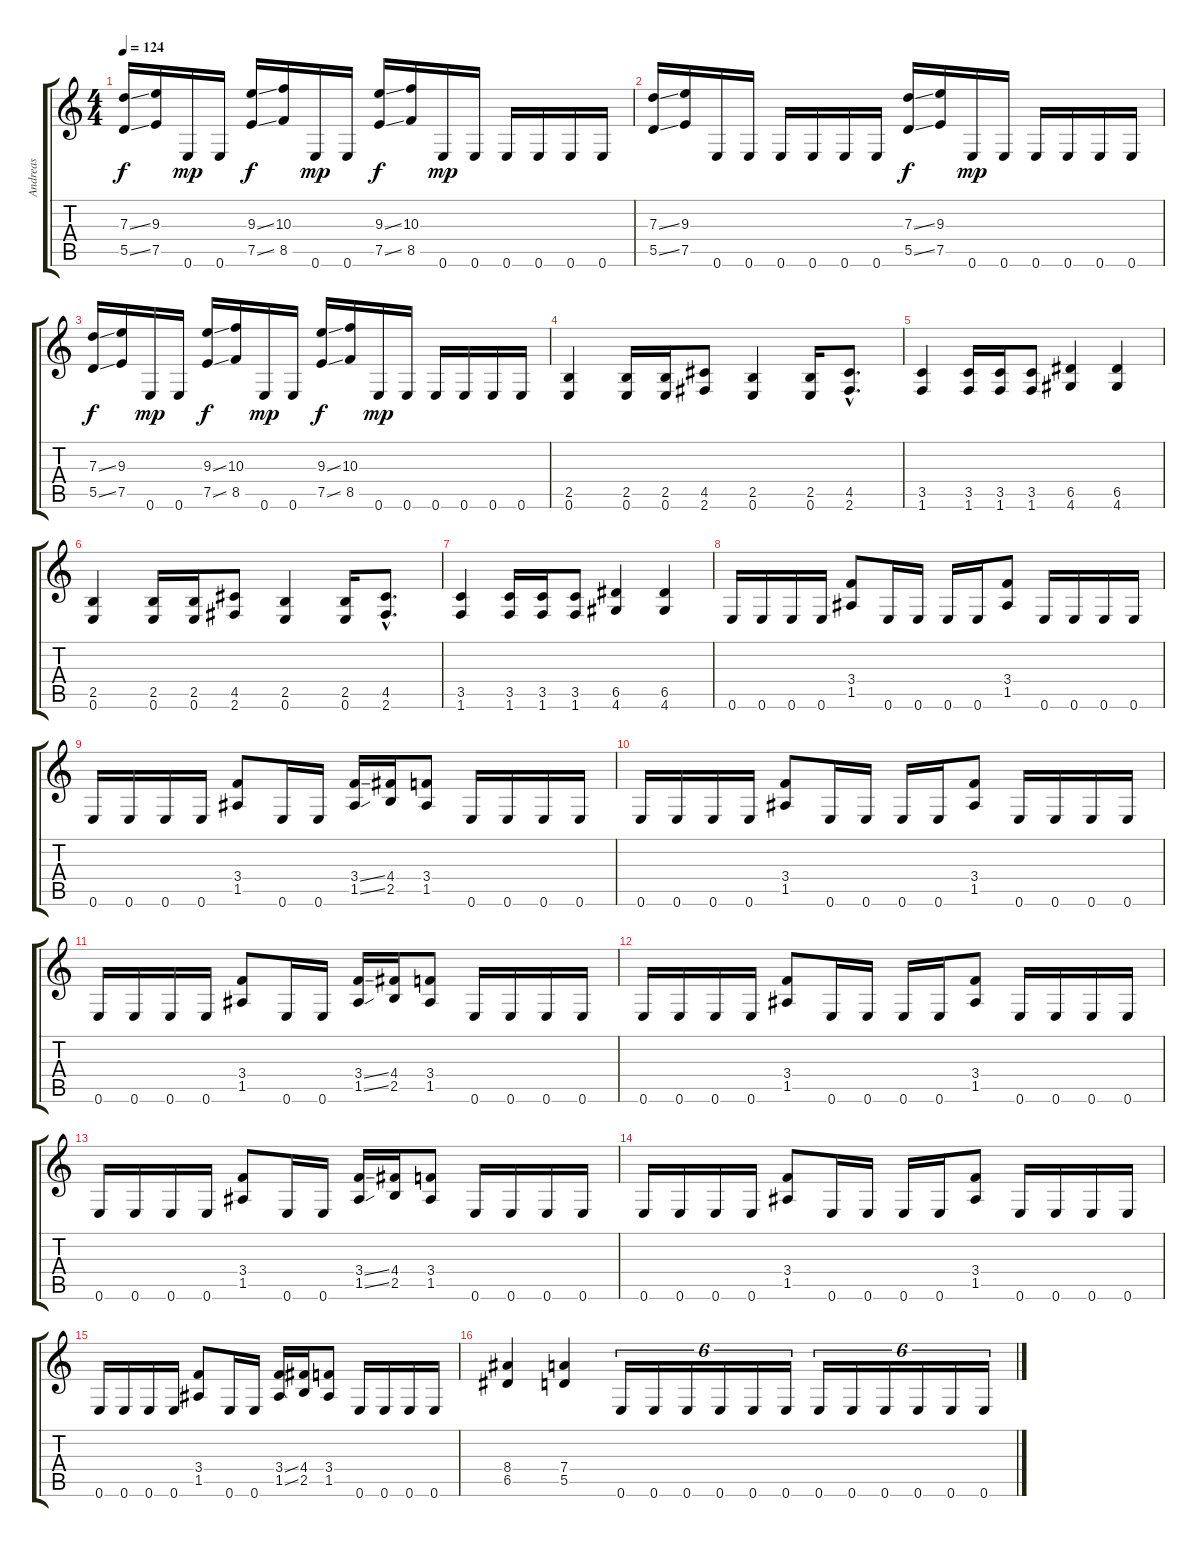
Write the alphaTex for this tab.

\track ("Andreas" "Andreas") {instrument overdrivenguitar}
\staff {score tabs}
\tuning (E4 B3 G3 D3 A2 E2) {hide}
\ts (4 4)
\tempo 124
\clef g2
\ks c
(7.3{ss} 5.5{ss}).16{dy f} (9.3 7.5).16 0.6.16{dy mp} 0.6.16 (9.3{ss} 7.5{ss}).16{dy f} (10.3 8.5).16 0.6.16{dy mp} 0.6.16 (9.3{ss} 7.5{ss}).16{dy f} (10.3 8.5).16 0.6.16{dy mp} 0.6.16 0.6.16 0.6.16 0.6.16 0.6.16 |
(7.3{ss} 5.5{ss}).16 (9.3 7.5).16 0.6.16 0.6.16 0.6.16 0.6.16 0.6.16 0.6.16 (7.3{ss} 5.5{ss}).16{dy f} (9.3 7.5).16 0.6.16{dy mp} 0.6.16 0.6.16 0.6.16 0.6.16 0.6.16 |
(7.3{ss} 5.5{ss}).16{dy f} (9.3 7.5).16 0.6.16{dy mp} 0.6.16 (9.3{ss} 7.5{ss}).16{dy f} (10.3 8.5).16 0.6.16{dy mp} 0.6.16 (9.3{ss} 7.5{ss}).16{dy f} (10.3 8.5).16 0.6.16{dy mp} 0.6.16 0.6.16 0.6.16 0.6.16 0.6.16 |
(2.5 0.6).4 (2.5 0.6).16 (2.5 0.6).16 (4.5 2.6).8 (2.5 0.6).4 (2.5 0.6).16 (4.5{hac} 2.6{hac}).8{d} |
(3.5 1.6).4 (3.5 1.6).16 (3.5 1.6).16 (3.5 1.6).8 (6.5 4.6).4 (6.5 4.6).4 |
(2.5 0.6).4 (2.5 0.6).16 (2.5 0.6).16 (4.5 2.6).8 (2.5 0.6).4 (2.5 0.6).16 (4.5{hac} 2.6{hac}).8{d} |
(3.5 1.6).4 (3.5 1.6).16 (3.5 1.6).16 (3.5 1.6).8 (6.5 4.6).4 (6.5 4.6).4 |
0.6.16 0.6.16 0.6.16 0.6.16 (3.4 1.5).8 0.6.16 0.6.16 0.6.16 0.6.16 (3.4 1.5).8 0.6.16 0.6.16 0.6.16 0.6.16 |
0.6.16 0.6.16 0.6.16 0.6.16 (3.4 1.5).8 0.6.16 0.6.16 (3.4{ss} 1.5{ss}).16 (4.4 2.5).16 (3.4 1.5).8 0.6.16 0.6.16 0.6.16 0.6.16 |
0.6.16 0.6.16 0.6.16 0.6.16 (3.4 1.5).8 0.6.16 0.6.16 0.6.16 0.6.16 (3.4 1.5).8 0.6.16 0.6.16 0.6.16 0.6.16 |
0.6.16 0.6.16 0.6.16 0.6.16 (3.4 1.5).8 0.6.16 0.6.16 (3.4{ss} 1.5{ss}).16 (4.4 2.5).16 (3.4 1.5).8 0.6.16 0.6.16 0.6.16 0.6.16 |
0.6.16 0.6.16 0.6.16 0.6.16 (3.4 1.5).8 0.6.16 0.6.16 0.6.16 0.6.16 (3.4 1.5).8 0.6.16 0.6.16 0.6.16 0.6.16 |
0.6.16 0.6.16 0.6.16 0.6.16 (3.4 1.5).8 0.6.16 0.6.16 (3.4{ss} 1.5{ss}).16 (4.4 2.5).16 (3.4 1.5).8 0.6.16 0.6.16 0.6.16 0.6.16 |
0.6.16 0.6.16 0.6.16 0.6.16 (3.4 1.5).8 0.6.16 0.6.16 0.6.16 0.6.16 (3.4 1.5).8 0.6.16 0.6.16 0.6.16 0.6.16 |
0.6.16 0.6.16 0.6.16 0.6.16 (3.4 1.5).8 0.6.16 0.6.16 (3.4{ss} 1.5{ss}).16 (4.4 2.5).16 (3.4 1.5).8 0.6.16 0.6.16 0.6.16 0.6.16 |
(8.4 6.5).4 (7.4 5.5).4 0.6.16{tu (6 4)} 0.6.16{tu (6 4)} 0.6.16{tu (6 4)} 0.6.16{tu (6 4)} 0.6.16{tu (6 4)} 0.6.16{tu (6 4)} 0.6.16{tu (6 4)} 0.6.16{tu (6 4)} 0.6.16{tu (6 4)} 0.6.16{tu (6 4)} 0.6.16{tu (6 4)} 0.6.16{tu (6 4)}
